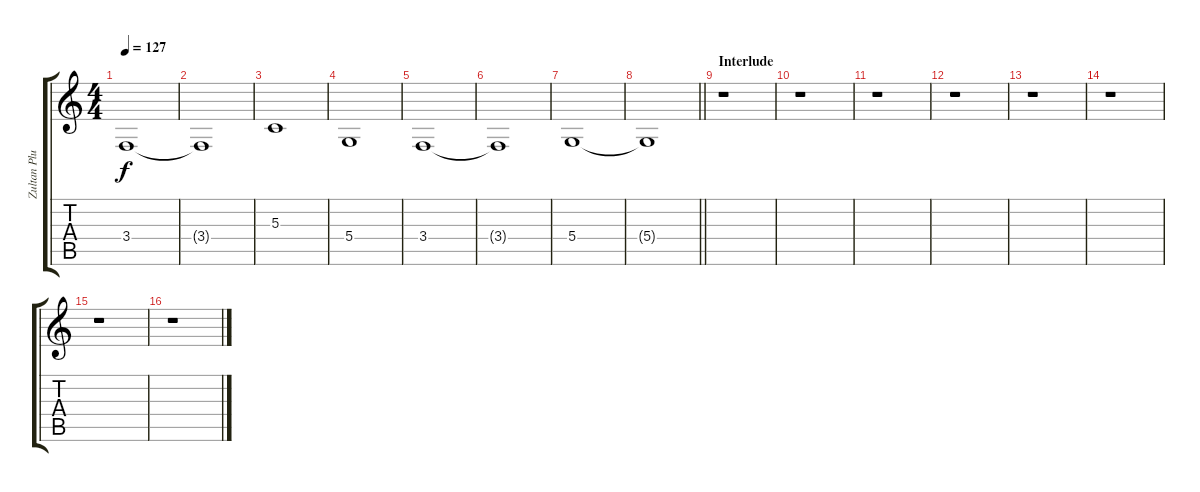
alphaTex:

\track ("Zultan Pluto (Keyboard)" "Zultan Plu") {instrument stringensemble1}
\staff {score tabs}
\tuning (E4 B3 G3 D3 A2 E2) {hide}
\ts (4 4)
\tempo 127
\clef g2
\ks c
3.4.1{dy f} |
3.4{t}.1 |
5.3.1 |
5.4.1 |
3.4.1 |
3.4{t}.1 |
5.4.1 |
\barLineRight lightlight
5.4{t}.1 |
\section ("" "Interlude")
r.1 |
r.1 |
r.1 |
r.1 |
r.1 |
r.1 |
r.1 |
r.1
